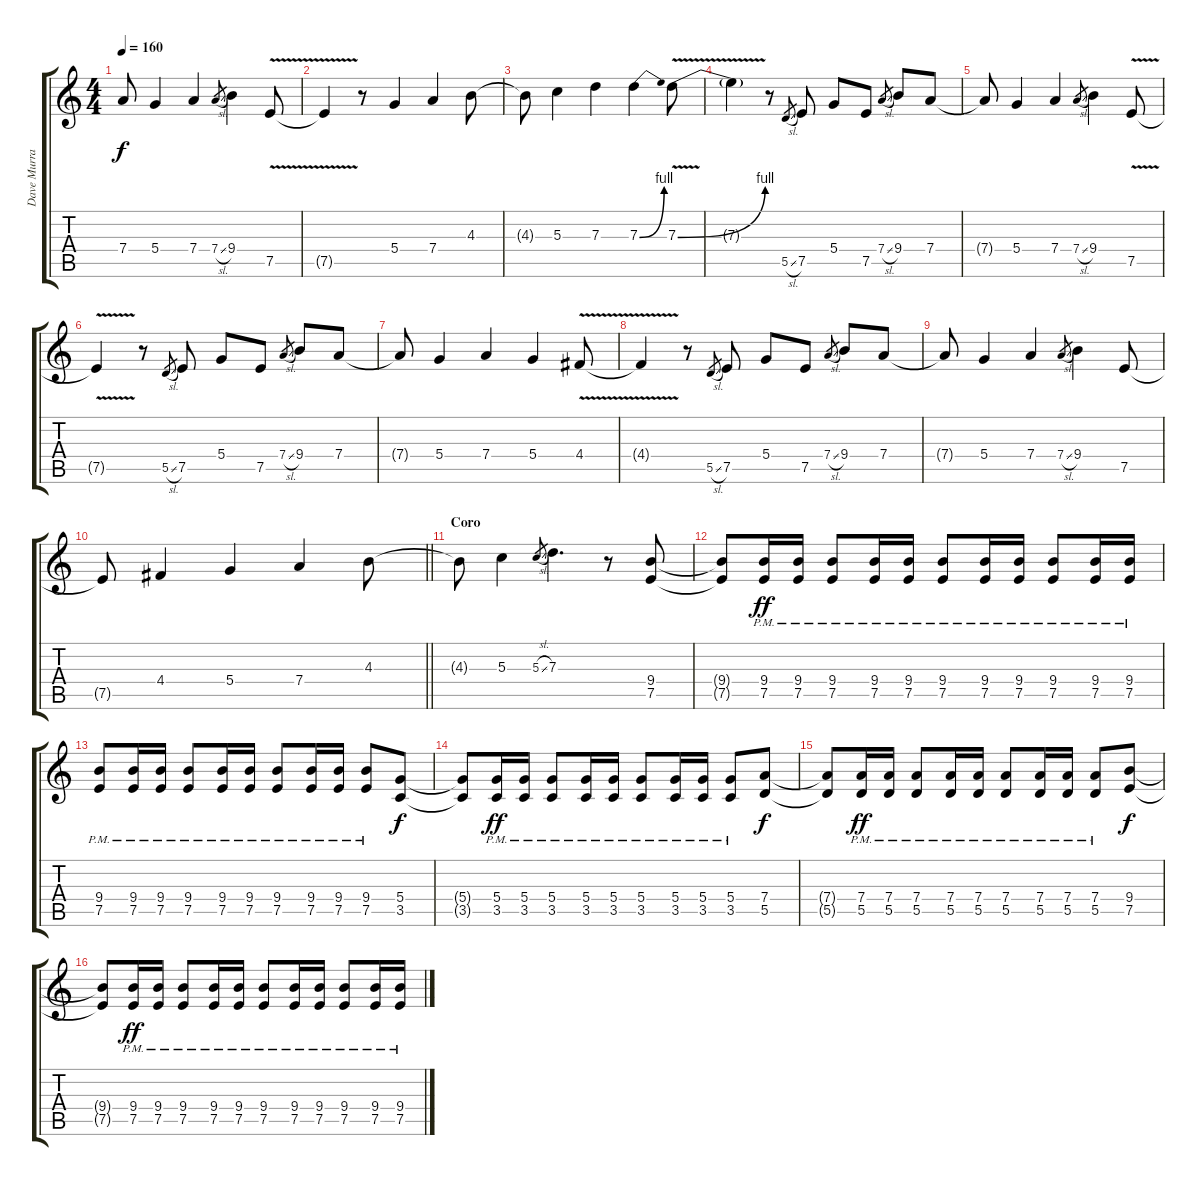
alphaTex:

\track ("Dave Murray" "Dave Murra") {instrument distortionguitar}
\staff {score tabs}
\tuning (E4 B3 G3 D3 A2 E2) {hide}
\ts (4 4)
\tempo 160
\clef g2
\ks c
7.4{t}.8{dy f} 5.4.4 7.4.4 7.4{sl}.8{gr} 9.4.4 7.5{v}.8 |
7.5{t}.4 r.8 5.4.4 7.4.4 4.3.8 |
4.3{t}.8 5.3.4 7.3.4 7.3{be (bend 0 0 60 4)}.4 7.3{be (bend 0 0 60 4) v}.8 |
7.3{t}.4 r.8 5.5{sl}.8{gr} 7.5.8 5.4.8 7.5.8 7.4{sl}.8{gr} 9.4.8 7.4.8 |
7.4{t}.8 5.4.4 7.4.4 7.4{sl}.8{gr} 9.4.4 7.5{v}.8 |
7.5{t}.4 r.8 5.5{sl}.8{gr} 7.5.8 5.4.8 7.5.8 7.4{sl}.8{gr} 9.4.8 7.4.8 |
7.4{t}.8 5.4.4 7.4.4 5.4.4 4.4{v}.8 |
4.4{t}.4 r.8 5.5{sl}.8{gr} 7.5.8 5.4.8 7.5.8 7.4{sl}.8{gr} 9.4.8 7.4.8 |
7.4{t}.8 5.4.4 7.4.4 7.4{sl}.8{gr} 9.4.4 7.5.8 |
\barLineRight lightlight
7.5{t}.8 4.4.4 5.4.4 7.4.4 4.3.8 |
\section ("" "Coro")
4.3{t}.8 5.3.4 5.3{sl}.8{gr} 7.3.4{d} r.8 (9.4 7.5).8 |
(9.4{t} 7.5{t}).8 (9.4{pm} 7.5{pm}).16{dy ff} (9.4{pm} 7.5{pm}).16 (9.4{pm} 7.5{pm}).8 (9.4{pm} 7.5{pm}).16 (9.4{pm} 7.5{pm}).16 (9.4{pm} 7.5{pm}).8 (9.4{pm} 7.5{pm}).16 (9.4{pm} 7.5{pm}).16 (9.4{pm} 7.5{pm}).8 (9.4{pm} 7.5{pm}).16 (9.4{pm} 7.5{pm}).16 |
(9.4{pm} 7.5{pm}).8 (9.4{pm} 7.5{pm}).16 (9.4{pm} 7.5{pm}).16 (9.4{pm} 7.5{pm}).8 (9.4{pm} 7.5{pm}).16 (9.4{pm} 7.5{pm}).16 (9.4{pm} 7.5{pm}).8 (9.4{pm} 7.5{pm}).16 (9.4{pm} 7.5{pm}).16 (9.4{pm} 7.5{pm}).8 (5.4 3.5).8{dy f} |
(5.4{t} 3.5{t}).8 (5.4{pm} 3.5{pm}).16{dy ff} (5.4{pm} 3.5{pm}).16 (5.4{pm} 3.5{pm}).8 (5.4{pm} 3.5{pm}).16 (5.4{pm} 3.5{pm}).16 (5.4{pm} 3.5{pm}).8 (5.4{pm} 3.5{pm}).16 (5.4{pm} 3.5{pm}).16 (5.4{pm} 3.5{pm}).8 (7.4 5.5).8{dy f} |
(7.4{t} 5.5{t}).8 (7.4{pm} 5.5{pm}).16{dy ff} (7.4{pm} 5.5{pm}).16 (7.4{pm} 5.5{pm}).8 (7.4{pm} 5.5{pm}).16 (7.4{pm} 5.5{pm}).16 (7.4{pm} 5.5{pm}).8 (7.4{pm} 5.5{pm}).16 (7.4{pm} 5.5{pm}).16 (7.4{pm} 5.5{pm}).8 (9.4 7.5).8{dy f} |
(9.4{t} 7.5{t}).8 (9.4{pm} 7.5{pm}).16{dy ff} (9.4{pm} 7.5{pm}).16 (9.4{pm} 7.5{pm}).8 (9.4{pm} 7.5{pm}).16 (9.4{pm} 7.5{pm}).16 (9.4{pm} 7.5{pm}).8 (9.4{pm} 7.5{pm}).16 (9.4{pm} 7.5{pm}).16 (9.4{pm} 7.5{pm}).8 (9.4{pm} 7.5{pm}).16 (9.4{pm} 7.5{pm}).16
